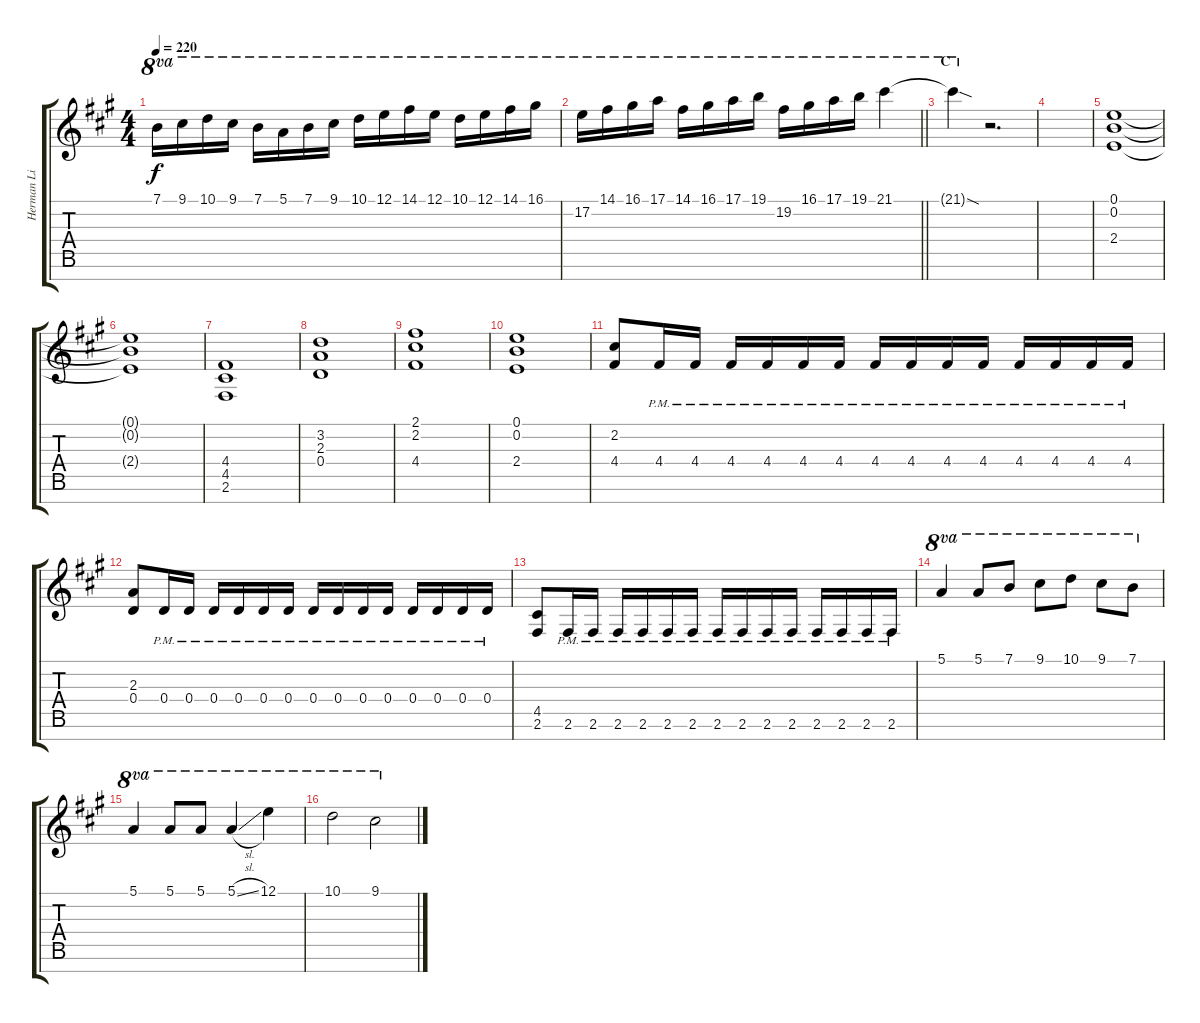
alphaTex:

\track ("Herman Li I" "Herman Li ") {instrument overdrivenguitar}
\staff {score tabs}
\tuning (E4 B3 G3 D3 A2 E2 B1) {hide}
\ts (4 4)
\tempo 220
\clef g2
\ks a
7.1.16{ot 8va dy f} 9.1.16{ot 8va} 10.1.16{ot 8va} 9.1.16{ot 8va} 7.1.16{ot 8va} 5.1.16{ot 8va} 7.1.16{ot 8va} 9.1.16{ot 8va} 10.1.16{ot 8va} 12.1.16{ot 8va} 14.1.16{ot 8va} 12.1.16{ot 8va} 10.1.16{ot 8va} 12.1.16{ot 8va} 14.1.16{ot 8va} 16.1.16{ot 8va} |
\barLineRight lightlight
17.2.16{ot 8va} 14.1.16{ot 8va} 16.1.16{ot 8va} 17.1.16{ot 8va} 14.1.16{ot 8va} 16.1.16{ot 8va} 17.1.16{ot 8va} 19.1.16{ot 8va} 19.2.16{ot 8va} 16.1.16{ot 8va} 17.1.16{ot 8va} 19.1.16{ot 8va} 21.1.4{ot 8va} |
\section ("" "C")
21.1{sod t}.4{ot 8va} r.2{d} |
|
(0.1 0.2 2.4).1 |
(0.1{t} 0.2{t} 2.4{t}).1 |
(4.4 4.5 2.6).1 |
(3.2 2.3 0.4).1 |
(2.1 2.2 4.4).1 |
(0.1 0.2 2.4).1 |
(2.2 4.4).8 4.4{pm}.16 4.4{pm}.16 4.4{pm}.16 4.4{pm}.16 4.4{pm}.16 4.4{pm}.16 4.4{pm}.16 4.4{pm}.16 4.4{pm}.16 4.4{pm}.16 4.4{pm}.16 4.4{pm}.16 4.4{pm}.16 4.4{pm}.16 |
(2.3 0.4).8 0.4{pm}.16 0.4{pm}.16 0.4{pm}.16 0.4{pm}.16 0.4{pm}.16 0.4{pm}.16 0.4{pm}.16 0.4{pm}.16 0.4{pm}.16 0.4{pm}.16 0.4{pm}.16 0.4{pm}.16 0.4{pm}.16 0.4{pm}.16 |
(4.5 2.6).8 2.6{pm}.16 2.6{pm}.16 2.6{pm}.16 2.6{pm}.16 2.6{pm}.16 2.6{pm}.16 2.6{pm}.16 2.6{pm}.16 2.6{pm}.16 2.6{pm}.16 2.6{pm}.16 2.6{pm}.16 2.6{pm}.16 2.6{pm}.16 |
5.1.4{ot 8va} 5.1.8{ot 8va} 7.1.8{ot 8va} 9.1.8{ot 8va} 10.1.8{ot 8va} 9.1.8{ot 8va} 7.1.8{ot 8va} |
5.1.4{ot 8va} 5.1.8{ot 8va} 5.1.8{ot 8va} 5.1{sl}.4{ot 8va} 12.1.4{ot 8va} |
10.1.2{ot 8va} 9.1.2{ot 8va}
